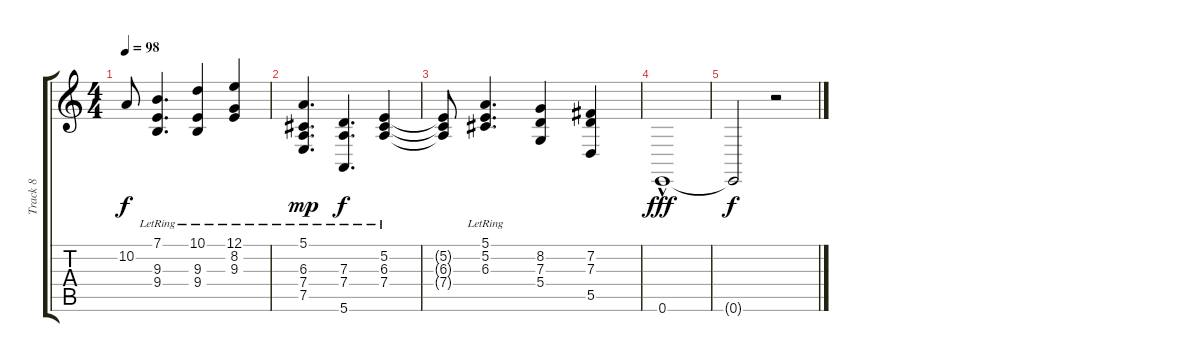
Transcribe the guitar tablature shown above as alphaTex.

\track ("Track 8" "Track 8") {instrument acousticgrandpiano bank 1}
\staff {score tabs}
\tuning (E4 B3 G3 D3 A2 E2) {hide}
\ts (4 4)
\tempo 98
\clef g2
\ks c
10.2{t}.8{dy f} (7.1{lr} 9.3{lr} 9.4{lr}).4{d} (10.1{lr} 9.3{lr} 9.4{lr}).4 (12.1{lr} 8.2{lr} 9.3{lr}).4 |
(5.1 6.3{lr} 7.4{lr} 7.5{lr}).4{d dy mp volume 14 instrument acousticgrandpiano} (7.3{lr} 7.4{lr} 5.6{lr}).4{d dy f} (5.2{lr} 6.3{lr} 7.4{lr}).4 |
(5.2{t} 6.3{t} 7.4{t}).8 (5.1{lr} 5.2{lr} 6.3{lr}).4{d} (8.2 7.3 5.4).4 (7.2 7.3 5.5).4 |
0.6{hac}.1{dy fff} |
0.6{t}.2{dy f} r.2
